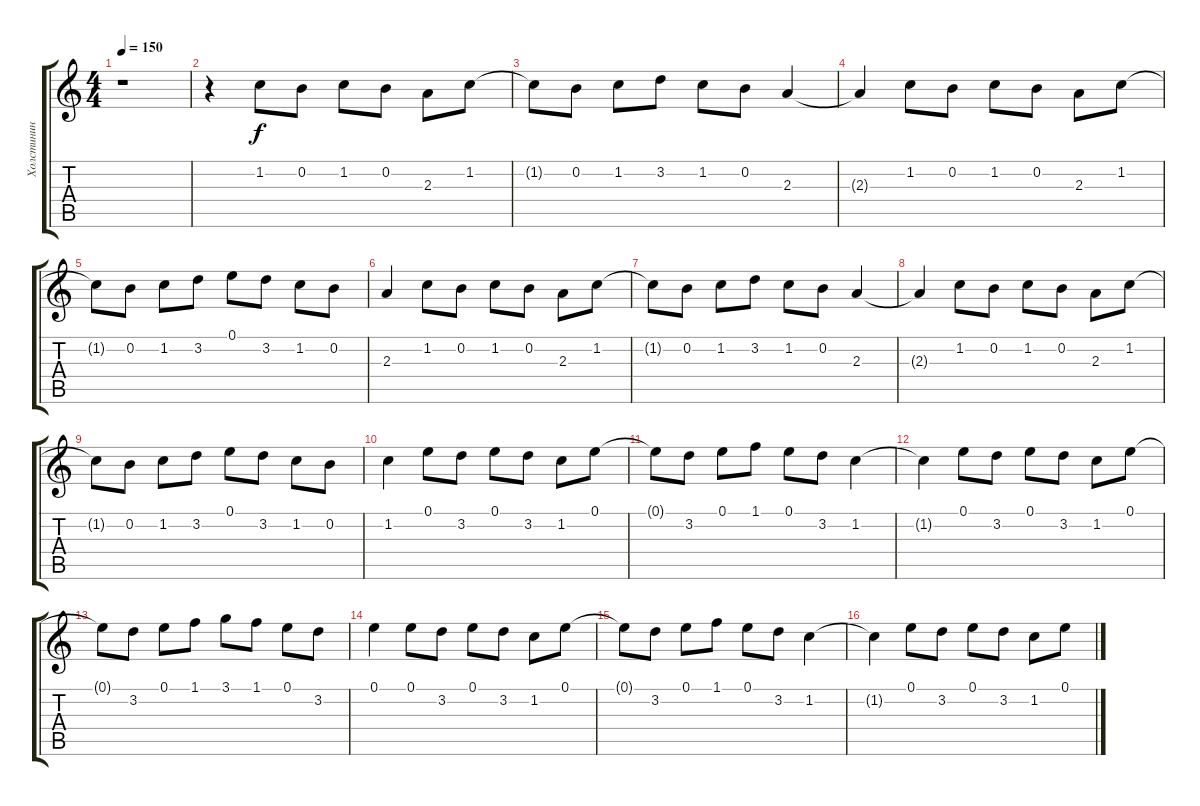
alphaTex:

\track ("Холстинин" "Холстинин") {instrument distortionguitar}
\staff {score tabs}
\tuning (E4 B3 G3 D3 A2 E2) {hide}
\ts (4 4)
\tempo 150
\clef g2
\ks c
r.1{dy f instrument distortionguitar} |
r.4 1.2.8 0.2.8 1.2.8 0.2.8 2.3.8 1.2.8 |
1.2{t}.8 0.2.8 1.2.8 3.2.8 1.2.8 0.2.8 2.3.4 |
2.3{t}.4 1.2.8 0.2.8 1.2.8 0.2.8 2.3.8 1.2.8 |
1.2{t}.8 0.2.8 1.2.8 3.2.8 0.1.8 3.2.8 1.2.8 0.2.8 |
2.3.4 1.2.8 0.2.8 1.2.8 0.2.8 2.3.8 1.2.8 |
1.2{t}.8 0.2.8 1.2.8 3.2.8 1.2.8 0.2.8 2.3.4 |
2.3{t}.4 1.2.8 0.2.8 1.2.8 0.2.8 2.3.8 1.2.8 |
1.2{t}.8 0.2.8 1.2.8 3.2.8 0.1.8 3.2.8 1.2.8 0.2.8 |
1.2.4 0.1.8 3.2.8 0.1.8 3.2.8 1.2.8 0.1.8 |
0.1{t}.8 3.2.8 0.1.8 1.1.8 0.1.8 3.2.8 1.2.4 |
1.2{t}.4 0.1.8 3.2.8 0.1.8 3.2.8 1.2.8 0.1.8 |
0.1{t}.8 3.2.8 0.1.8 1.1.8 3.1.8 1.1.8 0.1.8 3.2.8 |
0.1.4 0.1.8 3.2.8 0.1.8 3.2.8 1.2.8 0.1.8 |
0.1{t}.8 3.2.8 0.1.8 1.1.8 0.1.8 3.2.8 1.2.4 |
1.2{t}.4 0.1.8 3.2.8 0.1.8 3.2.8 1.2.8 0.1.8
